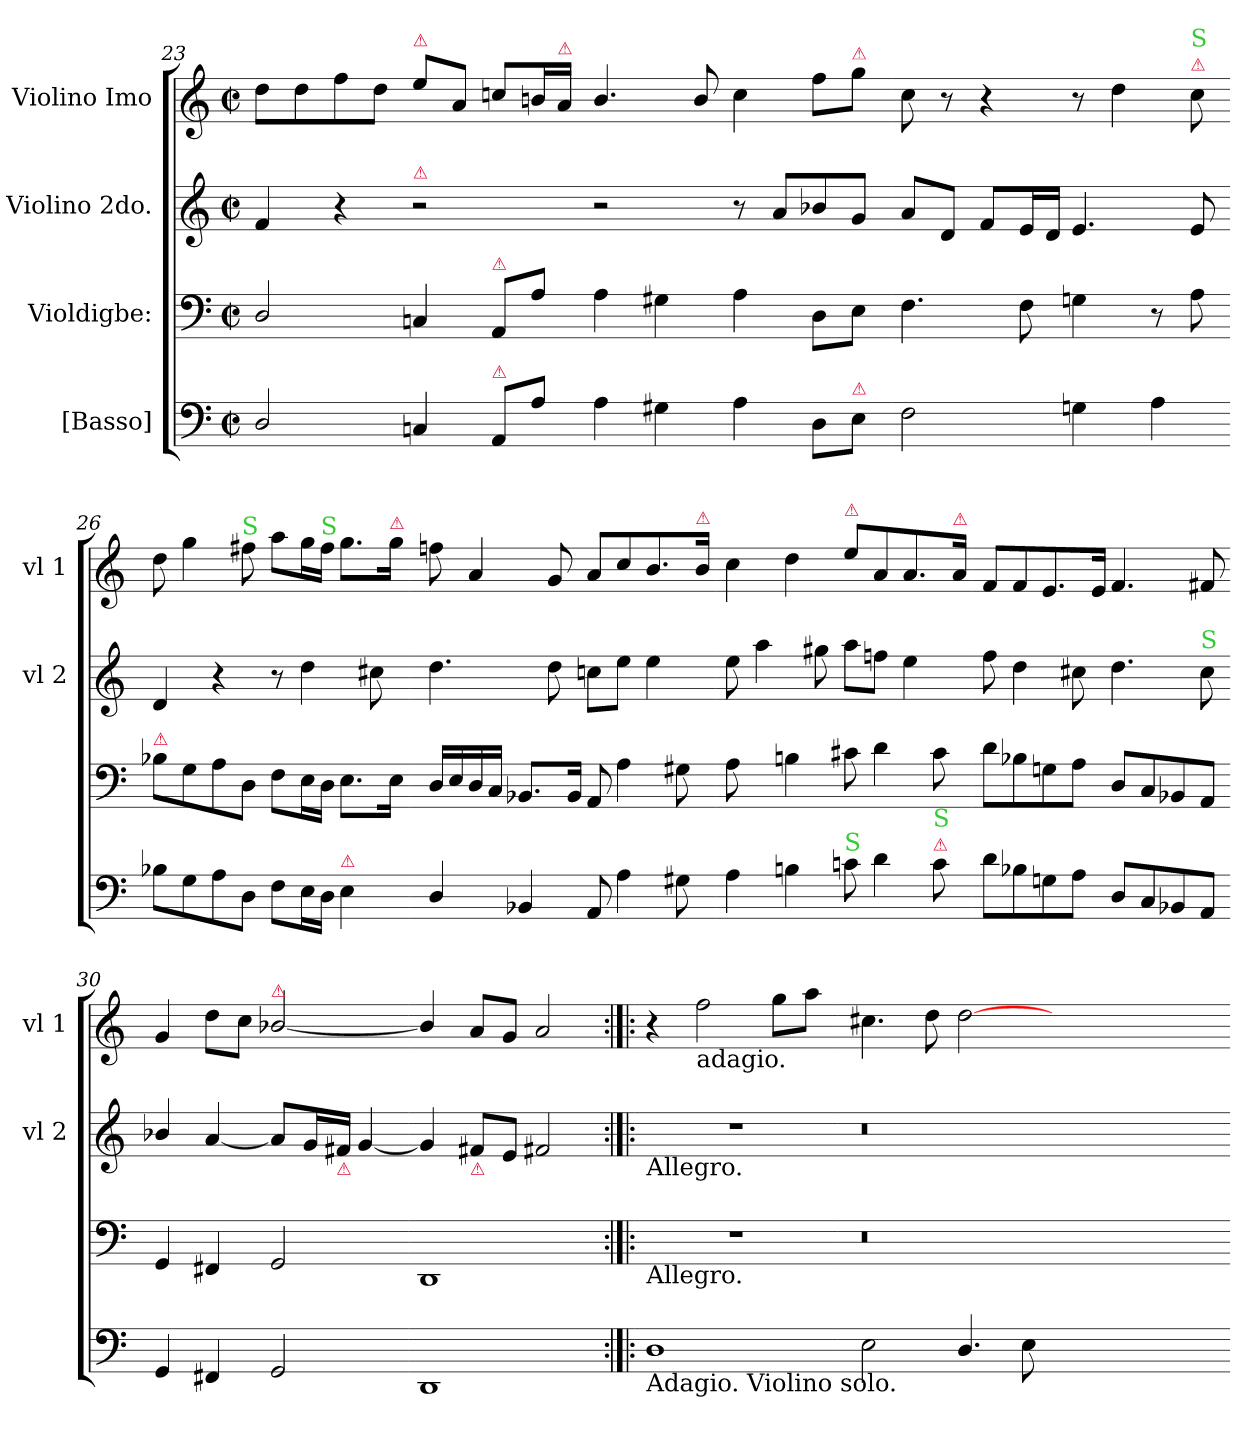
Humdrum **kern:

**kern	**kern	**kern	**kern
*part4	*part3	*part2	*part1
*staff4	*staff3	*staff2	*staff1
*I"[Basso]	*I"Violdigbe:	*I"Violino 2do.	*I"Violino Imo
*	*	*I'vl 2	*I'vl 1
*clefF4	*clefF4	*clefG2	*clefG2
*k[]	*k[]	*k[]	*k[]
*M2/2	*M2/2	*M2/2	*M2/2
*met(c|)	*met(c|)	*met(c|)	*met(c|)
=23	=23	=23	=23
2D/	2D/	4f/	8dd\L
.	.	.	8dd\
.	.	4r	8ff\
.	.	.	8dd\J
!	!	!	!LO:TX:a:color=crimson:t=⚠
!	!	!LO:TX:a:color=crimson:t=⚠	!
4Cn/	4Cn/	2r	8ee\L
.	.	.	8a/J
!	!LO:TX:a:color=crimson:t=⚠	!	!
!LO:TX:a:color=crimson:t=⚠	!	!	!
8AA/L	8AA/L	.	8ccn/L
8A\J	8A\J	.	16bn/L
!	!	!	!LO:TX:a:color=crimson:t=⚠
.	.	.	16a/JJ
=24-	=24-	=24-	=24-
4A\	4A\	2r	4.b/
4G#X\	4G#X\	.	.
.	.	.	8b/
4A\	4A\	8r	4cc\
.	.	8a/L	.
8D\L	8D\L	8b-X/	8ff\L
!	!	!	!LO:TX:a:color=crimson:t=⚠
!LO:TX:a:color=crimson:t=⚠	!	!	!
8E\J	8E\J	8g/J	8gg\J
=25-	=25-	=25-	=25-
2F\	4.F\	8a/L	8cc\
.	.	8d/J	8r
.	.	8f/L	4r
.	8F\	16e/L	.
.	.	16d/JJ	.
4Gn\	4Gn\	4.e/	8r
.	.	.	4dd\
4A\	8r	.	.
!	!	!	!LO:TX:a:color=crimson:t=⚠
!	!	!	!LO:TX:a:color=limegreen:t=S
.	8A\	8e/	8cc\
=26-	=26-	=26-	=26-
!	!LO:TX:a:color=crimson:t=⚠	!	!
8B-X\L	8B-X\L	4d/	8dd\
8G\	8G\	.	4gg\
8A\	8A\	4r	.
!	!	!	!LO:TX:a:color=limegreen:t=S
8D\J	8D/J	.	8ff#X\
8F\L	8F\L	8r	8aa\L
16E\L	16E\L	4dd\	16gg\L
!	!	!	!LO:TX:a:color=limegreen:t=S
16D\JJ	16D\JJ	.	16ff#\JJ
!LO:TX:a:color=crimson:t=⚠	!	!	!
4E\	8.E\L	.	8.gg\L
.	.	8cc#X\	.
!	!	!	!LO:TX:a:color=crimson:t=⚠
.	16E\Jk	.	16gg\Jk
=27-	=27-	=27-	=27-
4D/	16D/LL	4.dd\	8ffn\
.	16E/	.	.
.	16D/	.	4a/
.	16C/JJ	.	.
4BB-X/	8.BB-X/L	.	.
.	.	8dd\	8g/
.	16BB-/Jk	.	.
8AA/	8AA/	8ccn\L	8a/L
4A\	4A\	8ee\J	8cc/
.	.	4ee\	8.b/
8G#X\	8G#X\	.	.
!	!	!	!LO:TX:a:color=crimson:t=⚠
.	.	.	16b/Jk
=28-	=28-	=28-	=28-
!	!LO:N:vis=8	!	!
4A\	4A\	8ee\	4cc\
.	.	4aa\	.
4Bn\	4Bn\	.	4dd\
.	.	8gg#X\	.
!	!	!	!LO:TX:a:color=crimson:t=⚠
!LO:TX:a:color=limegreen:t=S	!	!	!
8cn\	8c#X\	8aa\L	8ee\L
4d\	4d\	8ffn\J	8a/
.	.	4ee\	8.a/
!LO:TX:a:color=crimson:t=⚠	!	!	!
!LO:TX:a:color=limegreen:t=S	!	!	!
8c\	8c#\	.	.
!	!	!	!LO:TX:a:color=crimson:t=⚠
.	.	.	16a/Jk
=29-	=29-	=29-	=29-
8d\L	8d\L	8ff\	8f/L
8B-X\	8B-X\	4dd\	8f/
8Gn\	8Gn\	.	8.e/
8A\J	8A\J	8cc#X\	.
.	.	.	16e/Jk
8D/L	8D/L	4.dd\	4.f/
8C/	8C/	.	.
8BB-X/	8BB-X/	.	.
!	!	!LO:TX:a:color=limegreen:t=S	!
8AA/J	8AA/J	8cc#\	8f#X/
=30-	=30-	=30-	=30-
4GG/	4GG/	4b-X/	4g/
4FF#X/	4FF#X/	[4a/	8dd\L
.	.	.	8cc\J
!	!	!	!LO:TX:a:color=crimson:t=⚠
2GG/	2GG/	8a/L]	[2b-X/
.	.	16g/L	.
!	!	!LO:TX:b:color=crimson:t=⚠	!
.	.	16f#X/JJ	.
.	.	[4g/	.
=31-	=31-	=31-	=31-
1DD	1DD	4g/]	4b-/]
!	!	!LO:TX:b:color=crimson:t=⚠	!
.	.	8f#X/L	8a/L
.	.	8e/J	8g/J
.	.	2f#X/	2a/
=32:|!|:	=32:|!|:	=32:|!|:	=32:|!|:
!	!	!LO:TX:b:t=Allegro.	!
!	!LO:TX:b:t=Allegro.	!	!
!LO:TX:b:t=Adagio. Violino solo.	!	!	!
1D	1r	1r	4r
!	!	!	!LO:TX:b:t=adagio.
.	.	.	2ff\
.	.	.	8gg\L
.	.	.	8aa\J
=33-	=33-	=33-	=33-
2E\	0.r	0.r	4.cc#X\
.	.	.	8dd\
4.D/	.	.	[2dd\
8E\	.	.	.
0ryy	.	.	0ryy
=-	=-	=-	=-
*-	*-	*-	*-
